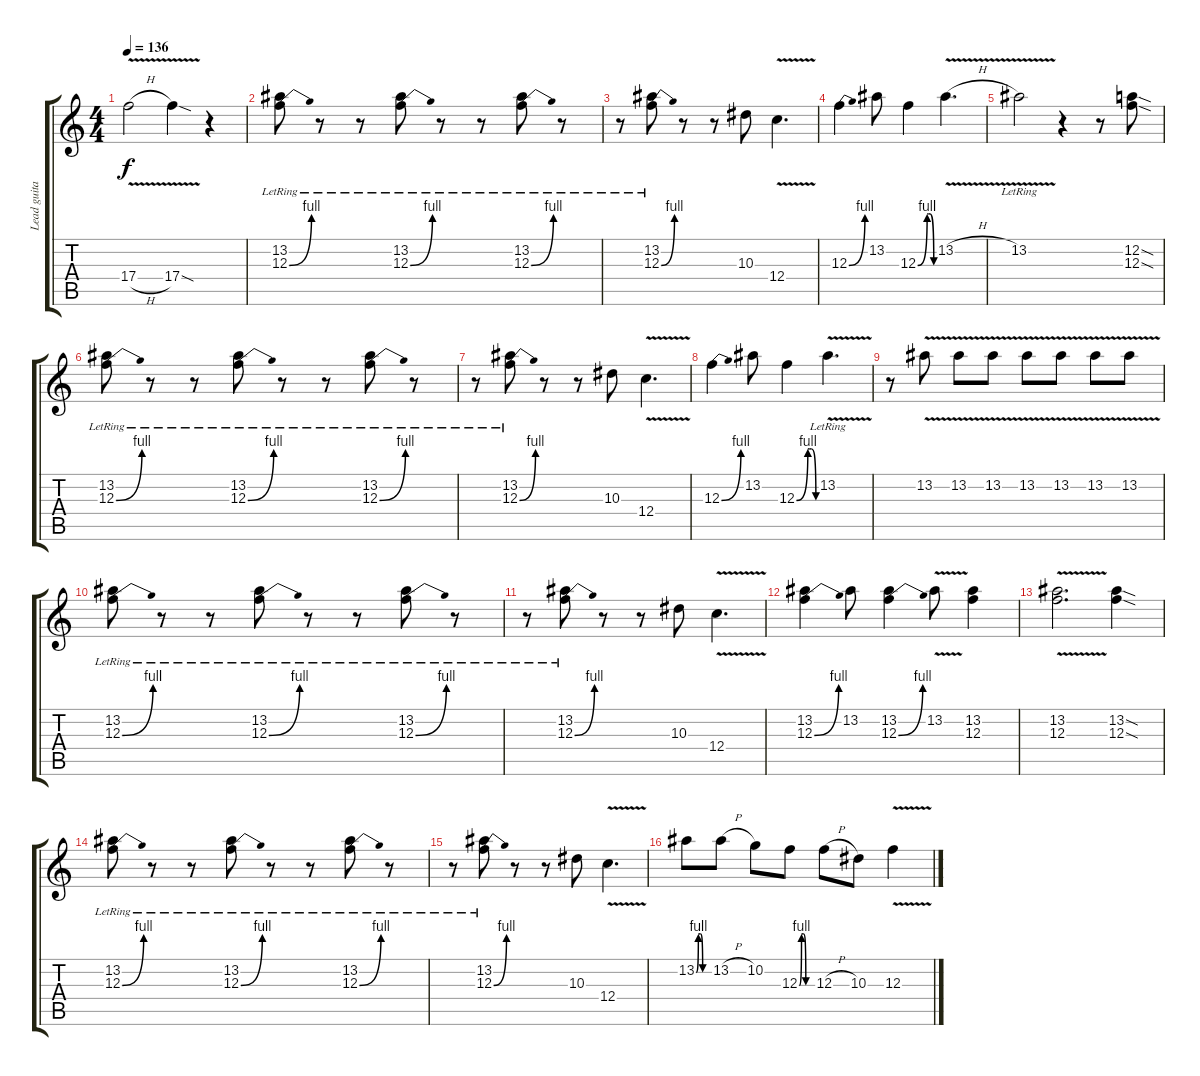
\track ("Lead guitar" "Lead guita") {instrument distortionguitar}
\staff {score tabs}
\tuning (D4 A3 F3 C3 G2 D2) {hide}
\ts (4 4)
\tempo 136
\clef g2
\ks c
17.4{v h t}.2{dy f} 17.4{v sod}.4 r.4 |
(13.2{lr} 12.3{be (bend 0 0 60 4)}).8 r.8 r.8 (13.2{lr} 12.3{be (bend 0 0 60 4)}).8 r.8 r.8 (13.2{lr} 12.3{be (bend 0 0 60 4)}).8 r.8 |
r.8 (13.2{lr} 12.3{be (bend 0 0 60 4)}).8 r.8 r.8 10.3.8 12.4{v}.4{d} |
12.3{be (bend 0 0 60 4)}.4 13.2.8 12.3{be (custom 0 0 35 4 40 4 46 4 60 0)}.4 13.2{v h}.4{d} |
13.2{v lr}.2 r.4 r.8 (12.2{sod} 12.3{sod}).8 |
(13.2{lr} 12.3{be (bend 0 0 60 4)}).8 r.8 r.8 (13.2{lr} 12.3{be (bend 0 0 60 4)}).8 r.8 r.8 (13.2{lr} 12.3{be (bend 0 0 60 4)}).8 r.8 |
r.8 (13.2{lr} 12.3{be (bend 0 0 60 4)}).8 r.8 r.8 10.3.8 12.4{v}.4{d} |
12.3{be (bend 0 0 60 4)}.4 13.2.8 12.3{be (custom 0 0 35 4 40 4 46 4 60 0)}.4 13.2{v lr}.4{d} |
r.8 13.2{v}.8 13.2{v}.8 13.2{v}.8 13.2{v}.8 13.2{v}.8 13.2{v}.8 13.2{v}.8 |
(13.2{lr} 12.3{be (bend 0 0 60 4)}).8 r.8 r.8 (13.2{lr} 12.3{be (bend 0 0 60 4)}).8 r.8 r.8 (13.2{lr} 12.3{be (bend 0 0 60 4)}).8 r.8 |
r.8 (13.2{lr} 12.3{be (bend 0 0 60 4)}).8 r.8 r.8 10.3.8 12.4{v}.4{d} |
(13.2 12.3{be (bend 0 0 60 4)}).4 13.2.8 (13.2 12.3{be (bend 0 0 60 4)}).4 13.2{v}.8 (13.2 12.3).4 |
(13.2{v} 12.3).2{d} (13.2{sod} 12.3{sod}).4 |
(13.2{lr} 12.3{be (bend 0 0 60 4)}).8 r.8 r.8 (13.2{lr} 12.3{be (bend 0 0 60 4)}).8 r.8 r.8 (13.2{lr} 12.3{be (bend 0 0 60 4)}).8 r.8 |
r.8 (13.2{lr} 12.3{be (bend 0 0 60 4)}).8 r.8 r.8 10.3.8 12.4{v}.4{d} |
13.2{be (custom 0 0 10 4 20 4 30 0 60 0)}.8 13.2{h}.8 10.2.8 12.3{be (custom 0 0 10 4 20 4 30 0 60 0)}.8 12.3{h}.8 10.3.8 12.3{v}.4
